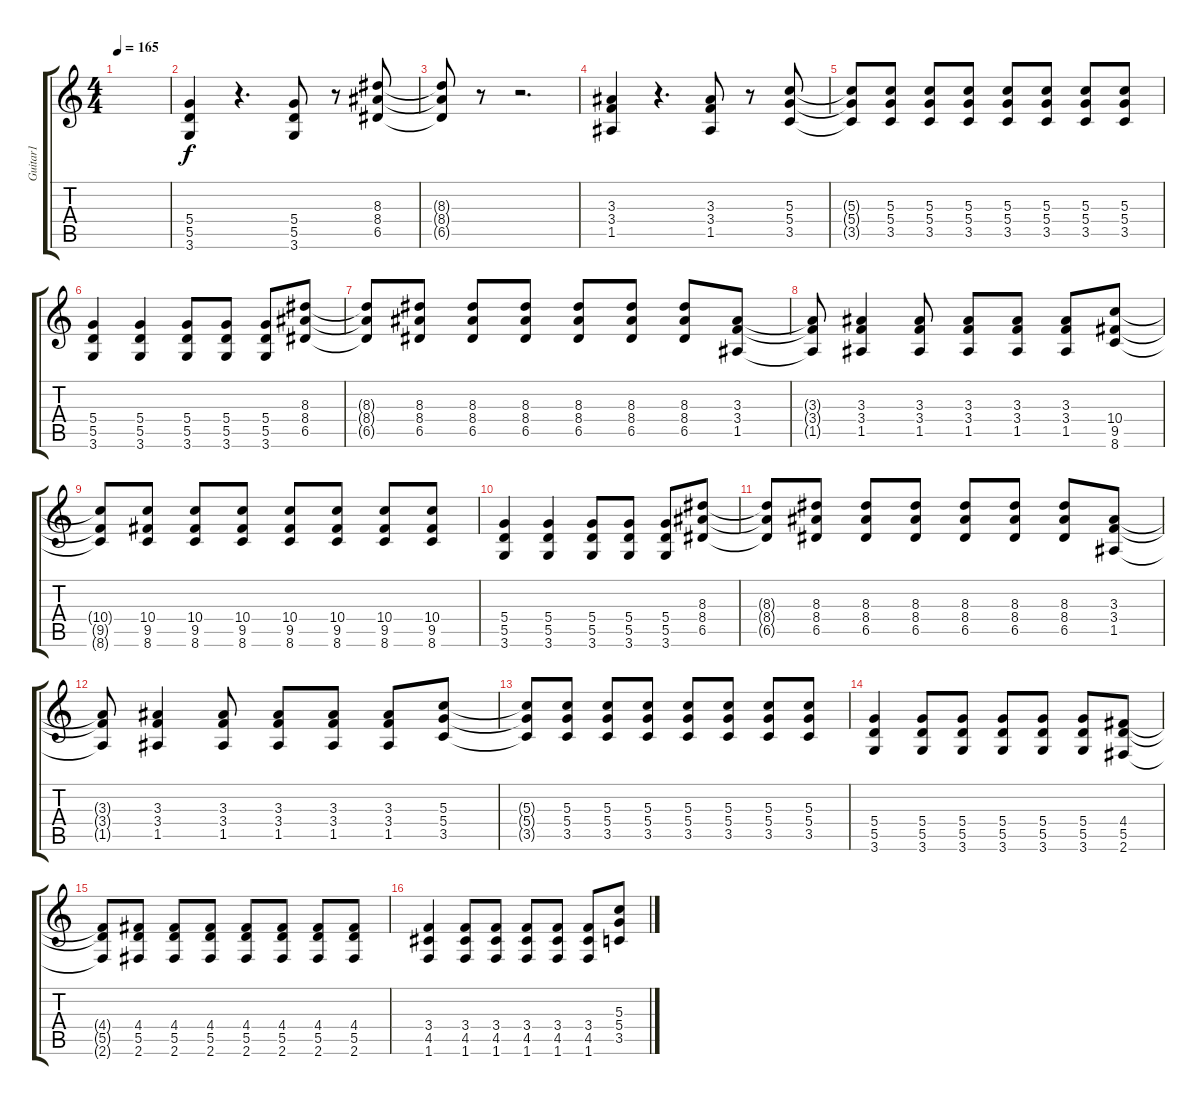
\track ("Guitar1" "Guitar1") {instrument distortionguitar}
\staff {score tabs}
\tuning (E4 B3 G3 D3 A2 E2) {hide}
\ts (4 4)
\tempo 165
\clef g2
\ks c
|
(5.4 5.5 3.6).4 r.4{d} (5.4 5.5 3.6).8 r.8 (8.3 8.4 6.5).8 |
(8.3{t} 8.4{t} 6.5{t}).8 r.8 r.2{d} |
(3.3 3.4 1.5).4 r.4{d} (3.3 3.4 1.5).8 r.8 (5.3 5.4 3.5).8 |
(5.3{t} 5.4{t} 3.5{t}).8 (5.3 5.4 3.5).8 (5.3 5.4 3.5).8 (5.3 5.4 3.5).8 (5.3 5.4 3.5).8 (5.3 5.4 3.5).8 (5.3 5.4 3.5).8 (5.3 5.4 3.5).8 |
(5.4 5.5 3.6).4 (5.4 5.5 3.6).4 (5.4 5.5 3.6).8 (5.4 5.5 3.6).8 (5.4 5.5 3.6).8 (8.3 8.4 6.5).8 |
(8.3{t} 8.4{t} 6.5{t}).8 (8.3 8.4 6.5).8 (8.3 8.4 6.5).8 (8.3 8.4 6.5).8 (8.3 8.4 6.5).8 (8.3 8.4 6.5).8 (8.3 8.4 6.5).8 (3.3 3.4 1.5).8 |
(3.3{t} 3.4{t} 1.5{t}).8 (3.3 3.4 1.5).4 (3.3 3.4 1.5).8 (3.3 3.4 1.5).8 (3.3 3.4 1.5).8 (3.3 3.4 1.5).8 (10.4 9.5 8.6).8 |
(10.4{t} 9.5{t} 8.6{t}).8 (10.4 9.5 8.6).8 (10.4 9.5 8.6).8 (10.4 9.5 8.6).8 (10.4 9.5 8.6).8 (10.4 9.5 8.6).8 (10.4 9.5 8.6).8 (10.4 9.5 8.6).8 |
(5.4 5.5 3.6).4 (5.4 5.5 3.6).4 (5.4 5.5 3.6).8 (5.4 5.5 3.6).8 (5.4 5.5 3.6).8 (8.3 8.4 6.5).8 |
(8.3{t} 8.4{t} 6.5{t}).8 (8.3 8.4 6.5).8 (8.3 8.4 6.5).8 (8.3 8.4 6.5).8 (8.3 8.4 6.5).8 (8.3 8.4 6.5).8 (8.3 8.4 6.5).8 (3.3 3.4 1.5).8 |
(3.3{t} 3.4{t} 1.5{t}).8 (3.3 3.4 1.5).4 (3.3 3.4 1.5).8 (3.3 3.4 1.5).8 (3.3 3.4 1.5).8 (3.3 3.4 1.5).8 (5.3 5.4 3.5).8 |
(5.3{t} 5.4{t} 3.5{t}).8 (5.3 5.4 3.5).8 (5.3 5.4 3.5).8 (5.3 5.4 3.5).8 (5.3 5.4 3.5).8 (5.3 5.4 3.5).8 (5.3 5.4 3.5).8 (5.3 5.4 3.5).8 |
(5.4 5.5 3.6).4 (5.4 5.5 3.6).8 (5.4 5.5 3.6).8 (5.4 5.5 3.6).8 (5.4 5.5 3.6).8 (5.4 5.5 3.6).8 (4.4 5.5 2.6).8 |
(4.4{t} 5.5{t} 2.6{t}).8 (4.4 5.5 2.6).8 (4.4 5.5 2.6).8 (4.4 5.5 2.6).8 (4.4 5.5 2.6).8 (4.4 5.5 2.6).8 (4.4 5.5 2.6).8 (4.4 5.5 2.6).8 |
(3.4 4.5 1.6).4 (3.4 4.5 1.6).8 (3.4 4.5 1.6).8 (3.4 4.5 1.6).8 (3.4 4.5 1.6).8 (3.4 4.5 1.6).8 (5.3 5.4 3.5).8
